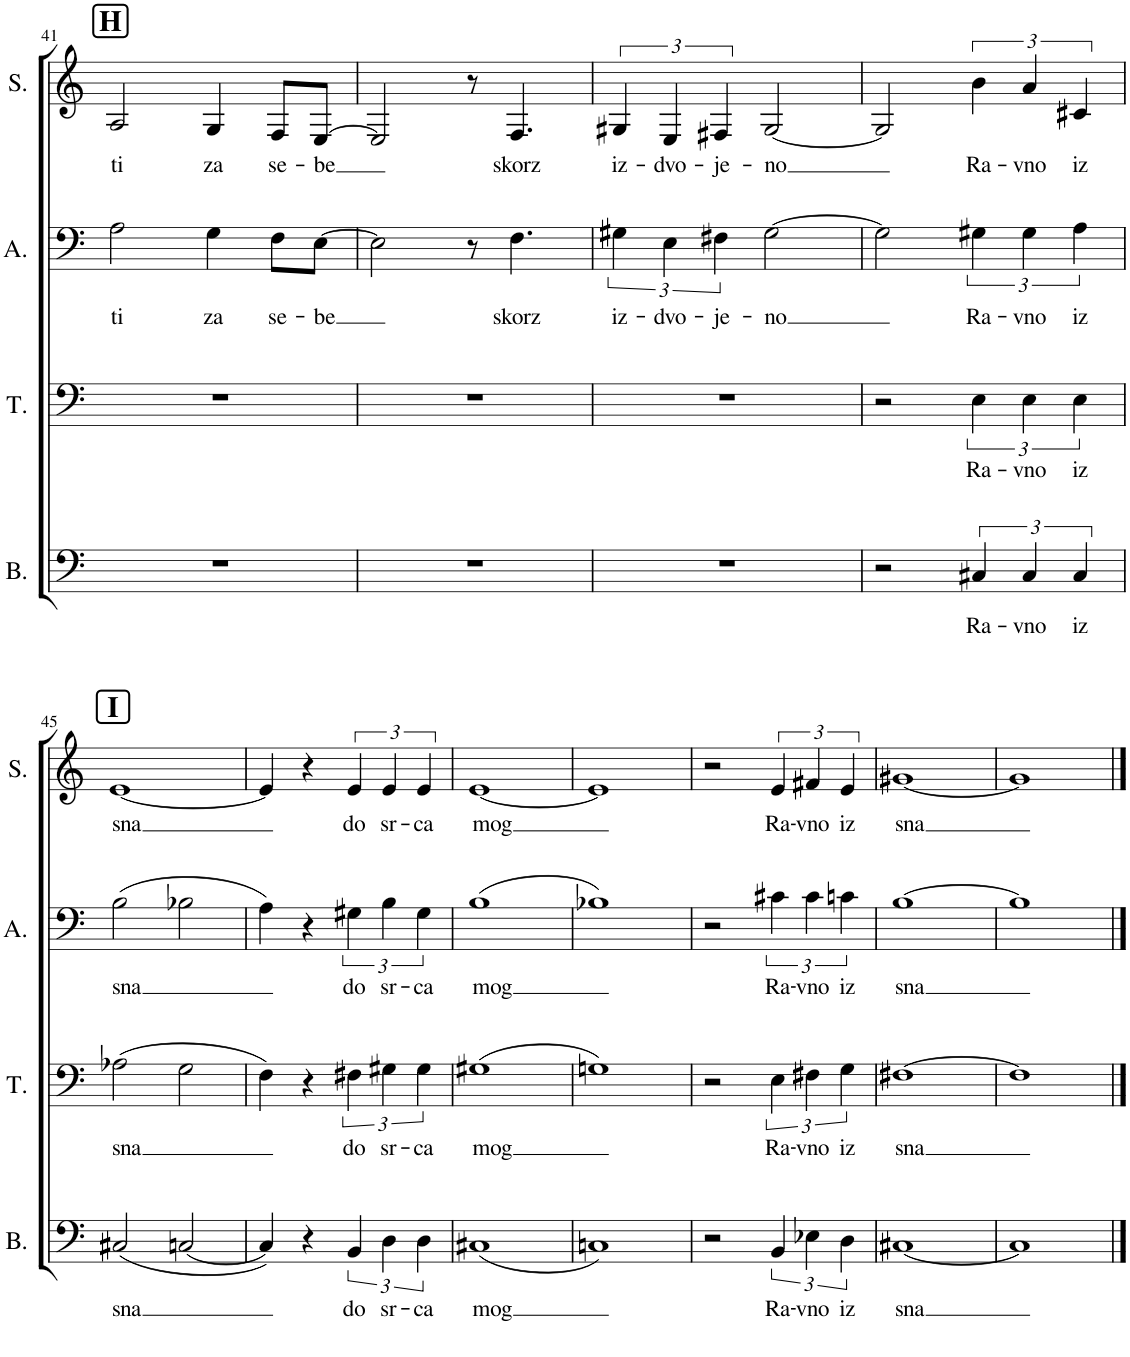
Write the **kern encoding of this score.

**kern	**text	**kern	**text	**kern	**text	**kern	**text
*part4	*part4	*part3	*part3	*part2	*part2	*part1	*part1
*staff4	*staff4	*staff3	*staff3	*staff2	*staff2	*staff1	*staff1
*I"Bass	*	*I"Tenor	*	*I"Alto	*	*I"Soprano	*
*I'B.	*	*I'T.	*	*I'A.	*	*I'S.	*
!!LO:PB:g=z
*clefF4	*	*clefF4	*	*clefF4	*	*clefG2	*
*k[]	*	*k[]	*	*k[]	*	*k[]	*
*M4/4	*	*M4/4	*	*M4/4	*	*M4/4	*
*met(c)	*	*met(c)	*	*met(c)	*	*met(c)	*
!!LO:REH:place=s1:a:B:cj:fs=14:t=H
=41	=41	=41	=41	=41	=41	=41	=41
!	!	!	!	!	!LO:LY:b	!	!LO:LY:b
1r	.	1r	.	2A\	ti	2A/	ti
!	!	!	!	!	!LO:LY:b	!	!LO:LY:b
.	.	.	.	4G\	za	4G/	za
!	!	!	!	!	!LO:LY:b	!	!LO:LY:b
.	.	.	.	8F\L	se-	8F/L	se-
!	!	!	!	!	!LO:LY:b	!	!LO:LY:b
.	.	.	.	[>8E\J	-be	[>8E/J	-be
=42	=42	=42	=42	=42	=42	=42	=42
1r	.	1r	.	2E\]	.	2E/]	.
.	.	.	.	8r	.	8r	.
!	!	!	!	!	!LO:LY:b	!	!LO:LY:b
.	.	.	.	4.F\	skorz	4.F/	skorz
=43	=43	=43	=43	=43	=43	=43	=43
!	!	!	!	!	!LO:LY:b	!	!LO:LY:b
1r	.	1r	.	6G#X\	iz-	6G#X/	iz-
!	!	!	!	!	!LO:LY:b	!	!LO:LY:b
.	.	.	.	6E\	-dvo-	6E/	-dvo-
!	!	!	!	!	!LO:LY:b	!	!LO:LY:b
.	.	.	.	6F#X\	-je-	6F#X/	-je-
!	!	!	!	!	!LO:LY:b	!	!LO:LY:b
.	.	.	.	[2G#\	-no	[2G#/	-no
=44	=44	=44	=44	=44	=44	=44	=44
2r	.	2r	.	2G#\]	.	2G#/]	.
!	!LO:LY:b	!	!LO:LY:b	!	!LO:LY:b	!	!LO:LY:b
6C#X/	Ra-	6E\	Ra-	6G#X\	Ra-	6b\	Ra-
!	!LO:LY:b	!	!LO:LY:b	!	!LO:LY:b	!	!LO:LY:b
6C#/	-vno	6E\	-vno	6G#\	-vno	6a/	-vno
!	!LO:LY:b	!	!LO:LY:b	!	!LO:LY:b	!	!LO:LY:b
6C#/	iz	6E\	iz	6A\	iz	6c#X/	iz
!!LO:LB:g=z
!!LO:REH:place=s1:a:B:cj:fs=14:t=I
=45	=45	=45	=45	=45	=45	=45	=45
!	!LO:LY:b	!	!LO:LY:b	!	!LO:LY:b	!	!LO:LY:b
(2C#X/	sna	(2A-X\	sna	(2B\	sna	[1e	sna
[2Cn/	.	2G\	.	2B-X\	.	.	.
=46	=46	=46	=46	=46	=46	=46	=46
4C/])	.	4F\)	.	4A\)	.	4e/]	.
4r	.	4r	.	4r	.	4r	.
!	!LO:LY:b	!	!LO:LY:b	!	!LO:LY:b	!	!LO:LY:b
6BB/	do	6F#X\	do	6G#X\	do	6e/	do
!	!LO:LY:b	!	!LO:LY:b	!	!LO:LY:b	!	!LO:LY:b
6D\	sr-	6G#X\	sr-	6B\	sr-	6e/	sr-
!	!LO:LY:b	!	!LO:LY:b	!	!LO:LY:b	!	!LO:LY:b
6D\	-ca	6G#\	-ca	6G#\	-ca	6e/	-ca
=47	=47	=47	=47	=47	=47	=47	=47
!	!LO:LY:b	!	!LO:LY:b	!	!LO:LY:b	!	!LO:LY:b
(1C#X	mog	(1G#X	mog	(1B	mog	[1e	mog
=48	=48	=48	=48	=48	=48	=48	=48
1Cn)	.	1Gn)	.	1B-X)	.	1e]	.
=49	=49	=49	=49	=49	=49	=49	=49
2r	.	2r	.	2r	.	2r	.
!	!LO:LY:b	!	!LO:LY:b	!	!LO:LY:b	!	!LO:LY:b
6BB/	Ra-	6E\	Ra-	6c#X\	Ra-	6e/	Ra-
!	!LO:LY:b	!	!LO:LY:b	!	!LO:LY:b	!	!LO:LY:b
6E-X\	-vno	6F#X\	-vno	6c#\	-vno	6f#X/	-vno
!	!LO:LY:b	!	!LO:LY:b	!	!LO:LY:b	!	!LO:LY:b
6D\	iz	6G\	iz	6cn\	iz	6e/	iz
=50	=50	=50	=50	=50	=50	=50	=50
!	!LO:LY:b	!	!LO:LY:b	!	!LO:LY:b	!	!LO:LY:b
[1C#X	sna	[1F#X	sna	[1B	sna	[1g#X	sna
=51	=51	=51	=51	=51	=51	=51	=51
1C#]	.	1F#]	.	1B]	.	1g#]	.
==	==	==	==	==	==	==	==
*-	*-	*-	*-	*-	*-	*-	*-
